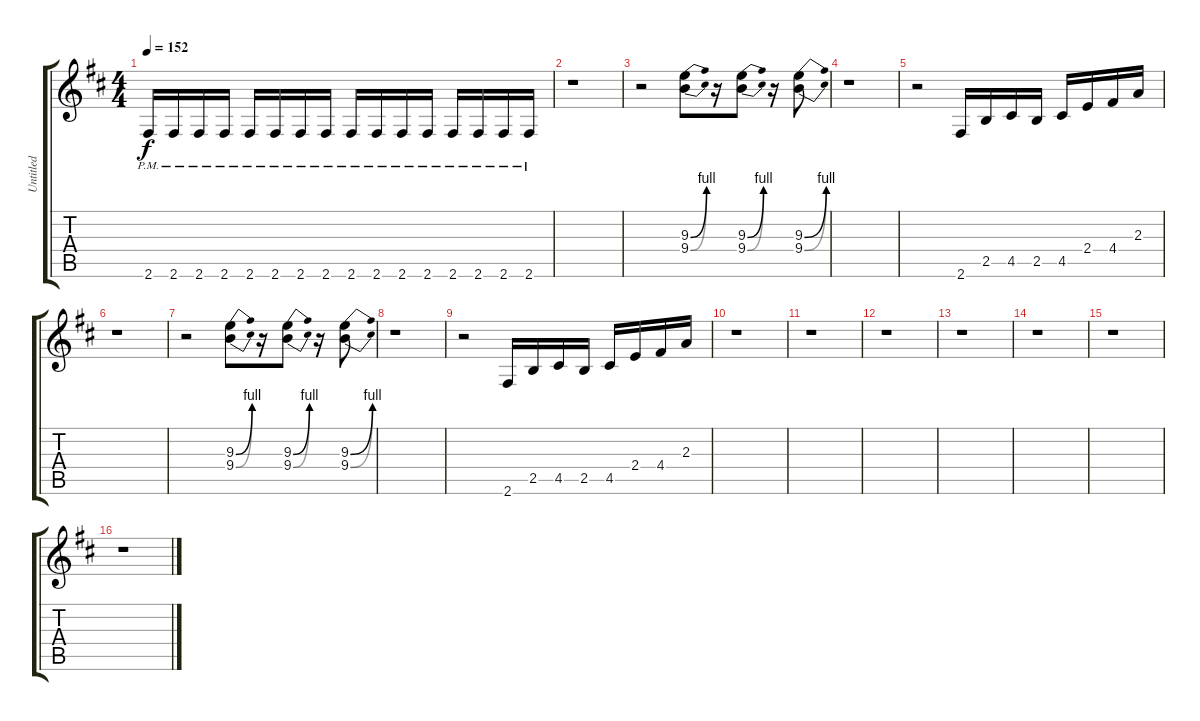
\track ("Untitled" "Untitled") {instrument distortionguitar}
\staff {score tabs}
\tuning (E4 B3 G3 D3 A2 E2) {hide}
\ts (4 4)
\tempo 152
\clef g2
\ks d
2.6{pm}.16{dy f} 2.6{pm}.16 2.6{pm}.16 2.6{pm}.16 2.6{pm}.16 2.6{pm}.16 2.6{pm}.16 2.6{pm}.16 2.6{pm}.16 2.6{pm}.16 2.6{pm}.16 2.6{pm}.16 2.6{pm}.16 2.6{pm}.16 2.6{pm}.16 2.6{pm}.16 |
r.1 |
r.2 (9.3{be (bend 0 0 60 4)} 9.4{be (bend 0 0 60 4)}).8 r.16 (9.3{be (bend 0 0 60 4)} 9.4{be (bend 0 0 60 4)}).8 r.16 (9.3{be (bend 0 0 60 4)} 9.4{be (bend 0 0 60 4)}).8 |
r.1 |
r.2 2.6.16 2.5.16 4.5.16 2.5.16 4.5.16 2.4.16 4.4.16 2.3.16 |
r.1 |
r.2 (9.3{be (bend 0 0 60 4)} 9.4{be (bend 0 0 60 4)}).8 r.16 (9.3{be (bend 0 0 60 4)} 9.4{be (bend 0 0 60 4)}).8 r.16 (9.3{be (bend 0 0 60 4)} 9.4{be (bend 0 0 60 4)}).8 |
r.1 |
r.2 2.6.16 2.5.16 4.5.16 2.5.16 4.5.16 2.4.16 4.4.16 2.3.16 |
r.1 |
r.1 |
r.1 |
r.1 |
r.1 |
r.1 |
r.1
